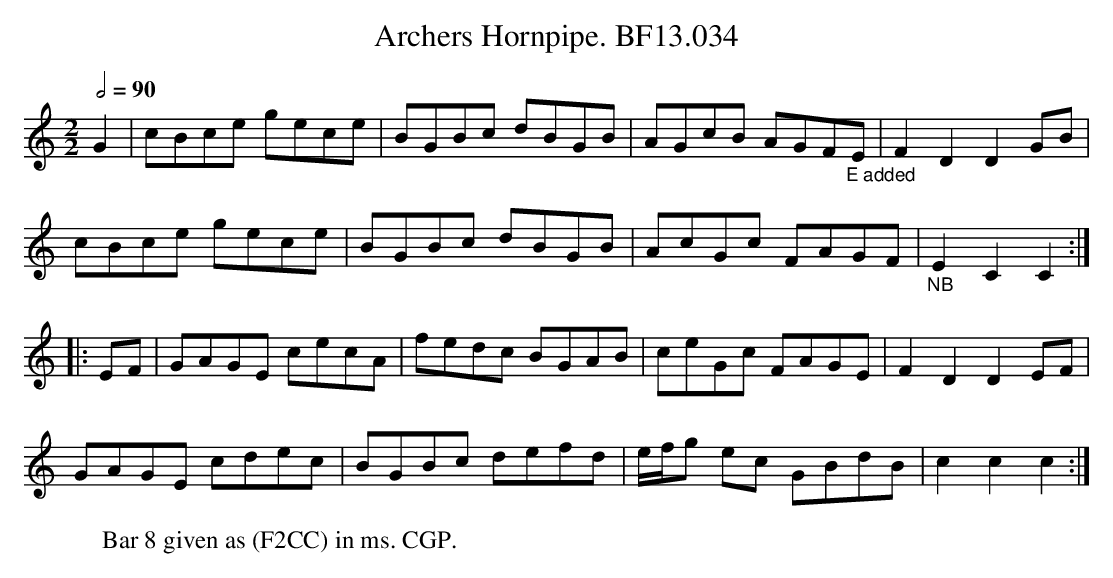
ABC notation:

X:1
T:Archers Hornpipe. BF13.034
M:2/2
L:1/8
Q:1/2=90
K:C major
G2|cBce gece|BGBc dBGB|AGcB AGF"_E added"E|F2D2D2GB|
cBce gece|BGBc dBGB|AcGc FAGF|"_NB"E2C2C2:|
|:EF|GAGE cecA|fedc BGAB|ceGc FAGE|F2D2D2 EF|
GAGE cdec|BGBc defd| e/f/g ec GBdB|c2c2c2:|
W:Bar 8 given as (F2CC) in ms. CGP.
